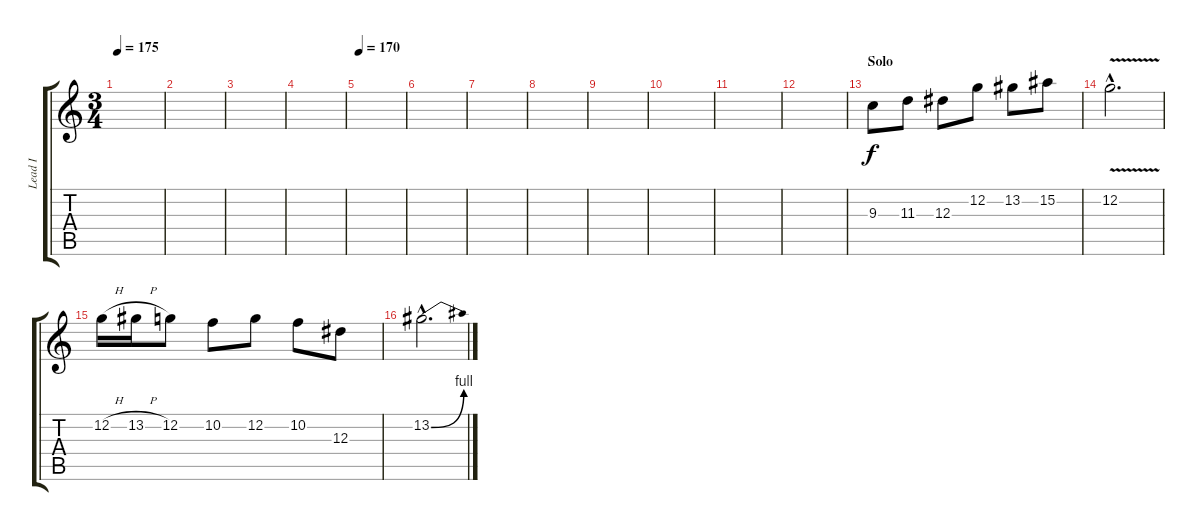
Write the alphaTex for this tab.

\track ("Lead I" "Lead I") {instrument overdrivenguitar}
\staff {score tabs}
\tuning (C4 G3 Eb3 Bb2 F2 C2) {hide}
\ts (3 4)
\tempo 175
\clef g2
\ks c
|
|
|
|
\tempo 170
|
|
|
|
|
|
|
|
\section ("" "Solo")
9.3.8 11.3.8 12.3.8 12.2.8 13.2.8 15.2.8 |
12.2{v hac}.2{d} |
12.2{h}.16 13.2{h}.16 12.2.8 10.2.8 12.2.8 10.2.8 12.3.8 |
13.2{be (bend 0 0 60 4) hac}.2{d}
